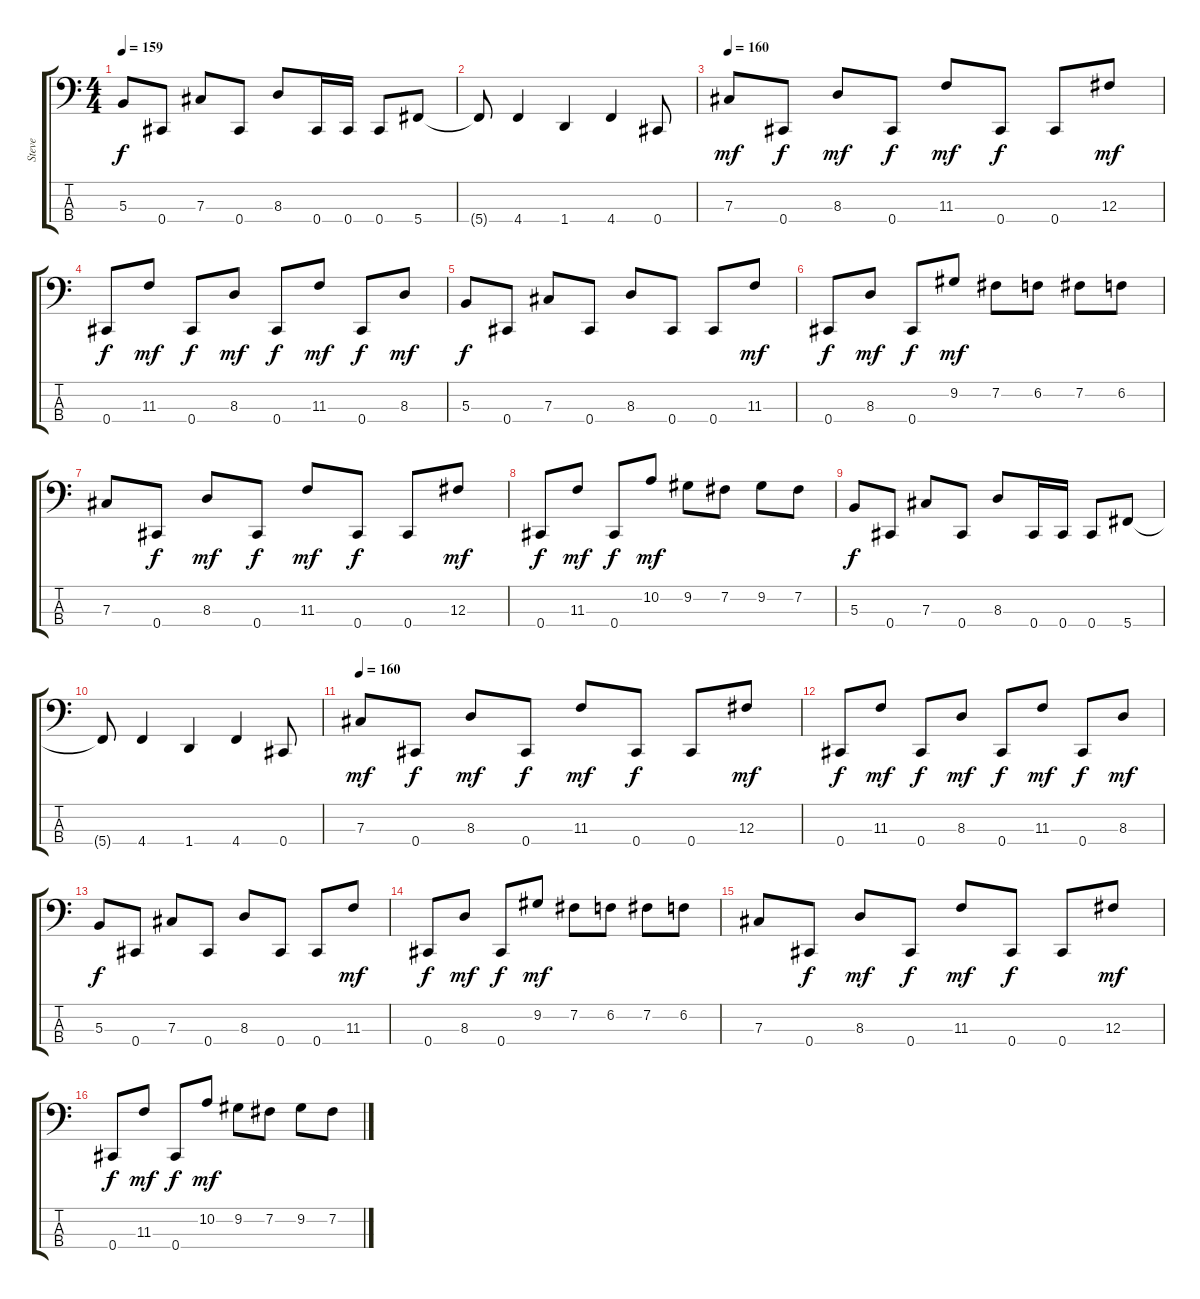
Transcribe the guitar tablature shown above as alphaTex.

\track ("Steve" "Steve") {instrument electricbassfinger}
\staff {score tabs}
\tuning (E2 B1 Gb1 Db1) {hide}
\ts (4 4)
\tempo 159
\clef f4
\ks c
5.3.8{dy f} 0.4.8 7.3.8 0.4.8 8.3.8 0.4.16 0.4.16 0.4.8 5.4.8 |
5.4{t}.8 4.4.4 1.4.4 4.4.4 0.4.8 |
\tempo 160
7.3.8{dy mf} 0.4.8{dy f} 8.3.8{dy mf} 0.4.8{dy f} 11.3.8{dy mf} 0.4.8{dy f} 0.4.8 12.3.8{dy mf} |
0.4.8{dy f} 11.3.8{dy mf} 0.4.8{dy f} 8.3.8{dy mf} 0.4.8{dy f} 11.3.8{dy mf} 0.4.8{dy f} 8.3.8{dy mf} |
5.3.8{dy f} 0.4.8 7.3.8 0.4.8 8.3.8 0.4.8 0.4.8 11.3.8{dy mf} |
0.4.8{dy f} 8.3.8{dy mf} 0.4.8{dy f} 9.2.8{dy mf} 7.2.8 6.2.8 7.2.8 6.2.8 |
7.3.8 0.4.8{dy f} 8.3.8{dy mf} 0.4.8{dy f} 11.3.8{dy mf} 0.4.8{dy f} 0.4.8 12.3.8{dy mf} |
0.4.8{dy f} 11.3.8{dy mf} 0.4.8{dy f} 10.2.8{dy mf} 9.2.8 7.2.8 9.2.8 7.2.8 |
5.3.8{dy f} 0.4.8 7.3.8 0.4.8 8.3.8 0.4.16 0.4.16 0.4.8 5.4.8 |
5.4{t}.8 4.4.4 1.4.4 4.4.4 0.4.8 |
\tempo 160
7.3.8{dy mf} 0.4.8{dy f} 8.3.8{dy mf} 0.4.8{dy f} 11.3.8{dy mf} 0.4.8{dy f} 0.4.8 12.3.8{dy mf} |
0.4.8{dy f} 11.3.8{dy mf} 0.4.8{dy f} 8.3.8{dy mf} 0.4.8{dy f} 11.3.8{dy mf} 0.4.8{dy f} 8.3.8{dy mf} |
5.3.8{dy f} 0.4.8 7.3.8 0.4.8 8.3.8 0.4.8 0.4.8 11.3.8{dy mf} |
0.4.8{dy f} 8.3.8{dy mf} 0.4.8{dy f} 9.2.8{dy mf} 7.2.8 6.2.8 7.2.8 6.2.8 |
7.3.8 0.4.8{dy f} 8.3.8{dy mf} 0.4.8{dy f} 11.3.8{dy mf} 0.4.8{dy f} 0.4.8 12.3.8{dy mf} |
0.4.8{dy f} 11.3.8{dy mf} 0.4.8{dy f} 10.2.8{dy mf} 9.2.8 7.2.8 9.2.8 7.2.8
